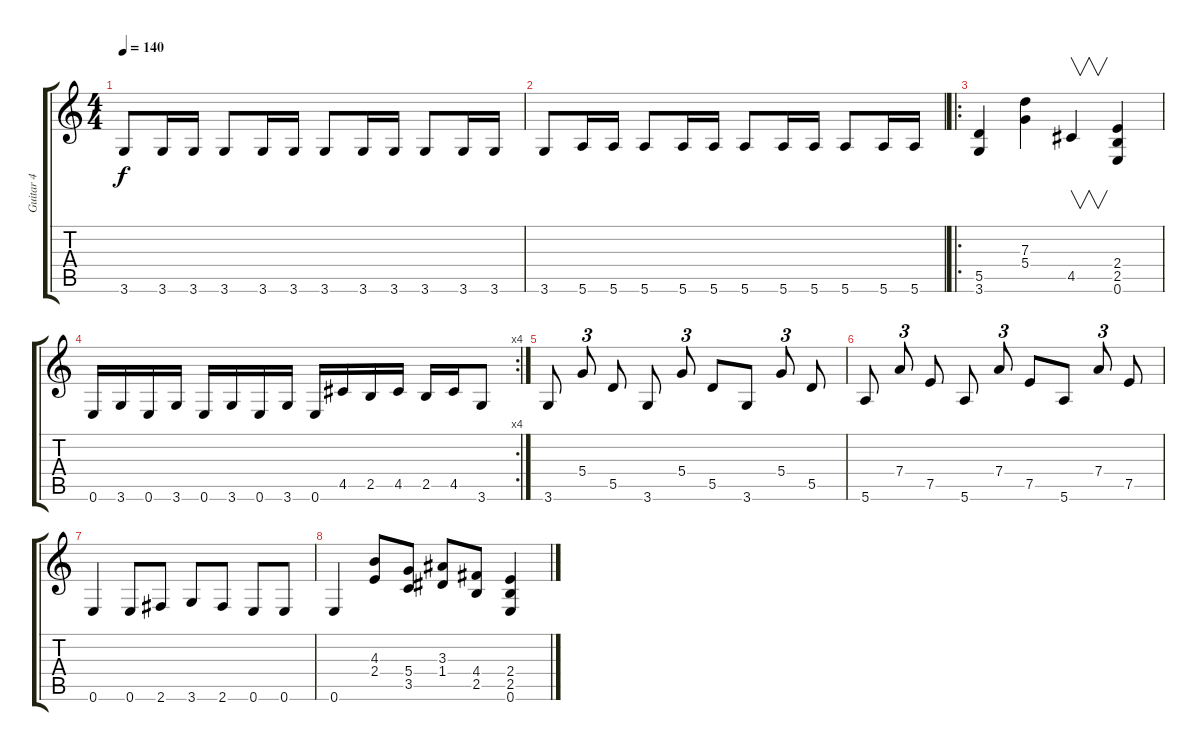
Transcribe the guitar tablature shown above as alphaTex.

\track ("Guitar 4" "Guitar 4") {instrument distortionguitar}
\staff {score tabs}
\tuning (E4 B3 G3 D3 A2 E2) {hide}
\ts (4 4)
\tempo 140
\clef g2
\ks c
3.6.8{dy f} 3.6.16 3.6.16 3.6.8 3.6.16 3.6.16 3.6.8 3.6.16 3.6.16 3.6.8 3.6.16 3.6.16 |
3.6.8 5.6.16 5.6.16 5.6.8 5.6.16 5.6.16 5.6.8 5.6.16 5.6.16 5.6.8 5.6.16 5.6.16 |
\ro
(5.5 3.6).4 (7.3 5.4).4 4.5.4{v} (2.4 2.5 0.6).4 |
\rc 4
0.6.16 3.6.16 0.6.16 3.6.16 0.6.16 3.6.16 0.6.16 3.6.16 0.6.16 4.5.16 2.5.16 4.5.16 2.5.16 4.5.16 3.6.8 |
3.6.8 5.4.8{tu (3 2)} 5.5.8 3.6.8 5.4.8{tu (3 2)} 5.5.8 3.6.8 5.4.8{tu (3 2)} 5.5.8 |
5.6.8 7.4.8{tu (3 2)} 7.5.8 5.6.8 7.4.8{tu (3 2)} 7.5.8 5.6.8 7.4.8{tu (3 2)} 7.5.8 |
0.6.4{instrument acousticguitarsteel} 0.6.8 2.6.8 3.6.8 2.6.8 0.6.8 0.6.8 |
0.6.4{instrument distortionguitar} (4.3 2.4).8 (5.4 3.5).8 (3.3 1.4).8 (4.4 2.5).8 (2.4 2.5 0.6).4
